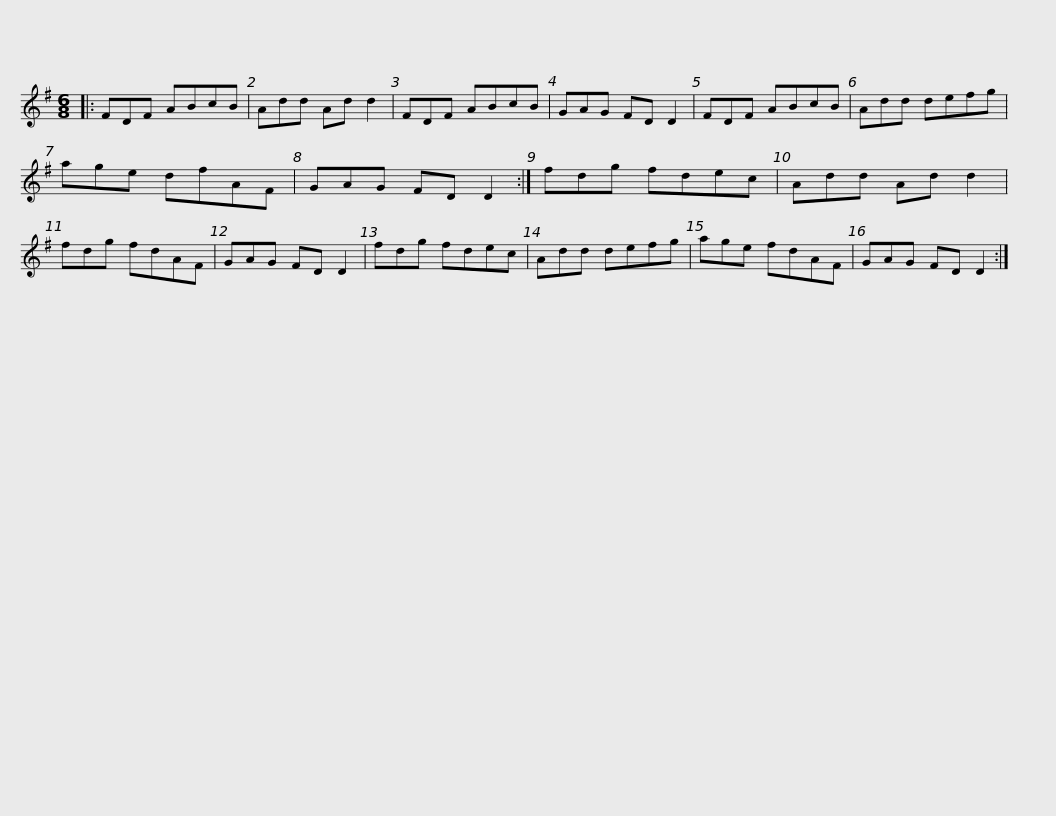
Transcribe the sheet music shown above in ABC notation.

X:1
L:1/8
M:6/8
I:linebreak $
K:G
V:1 treble
V:1
|: FDF ABcB | Add Ad d2 | FDF ABcB | GAG FD D2 | FDF ABcB | %5
 Add defg |$ age dfAF | GAG FD D2 :| fdg fdec | Add Ad d2 | %10
 fdg fdAF | GAG FD D2 |$ fdg fdec | Add defg | age fdAF | %15
 GAG FD D2 :| %16
